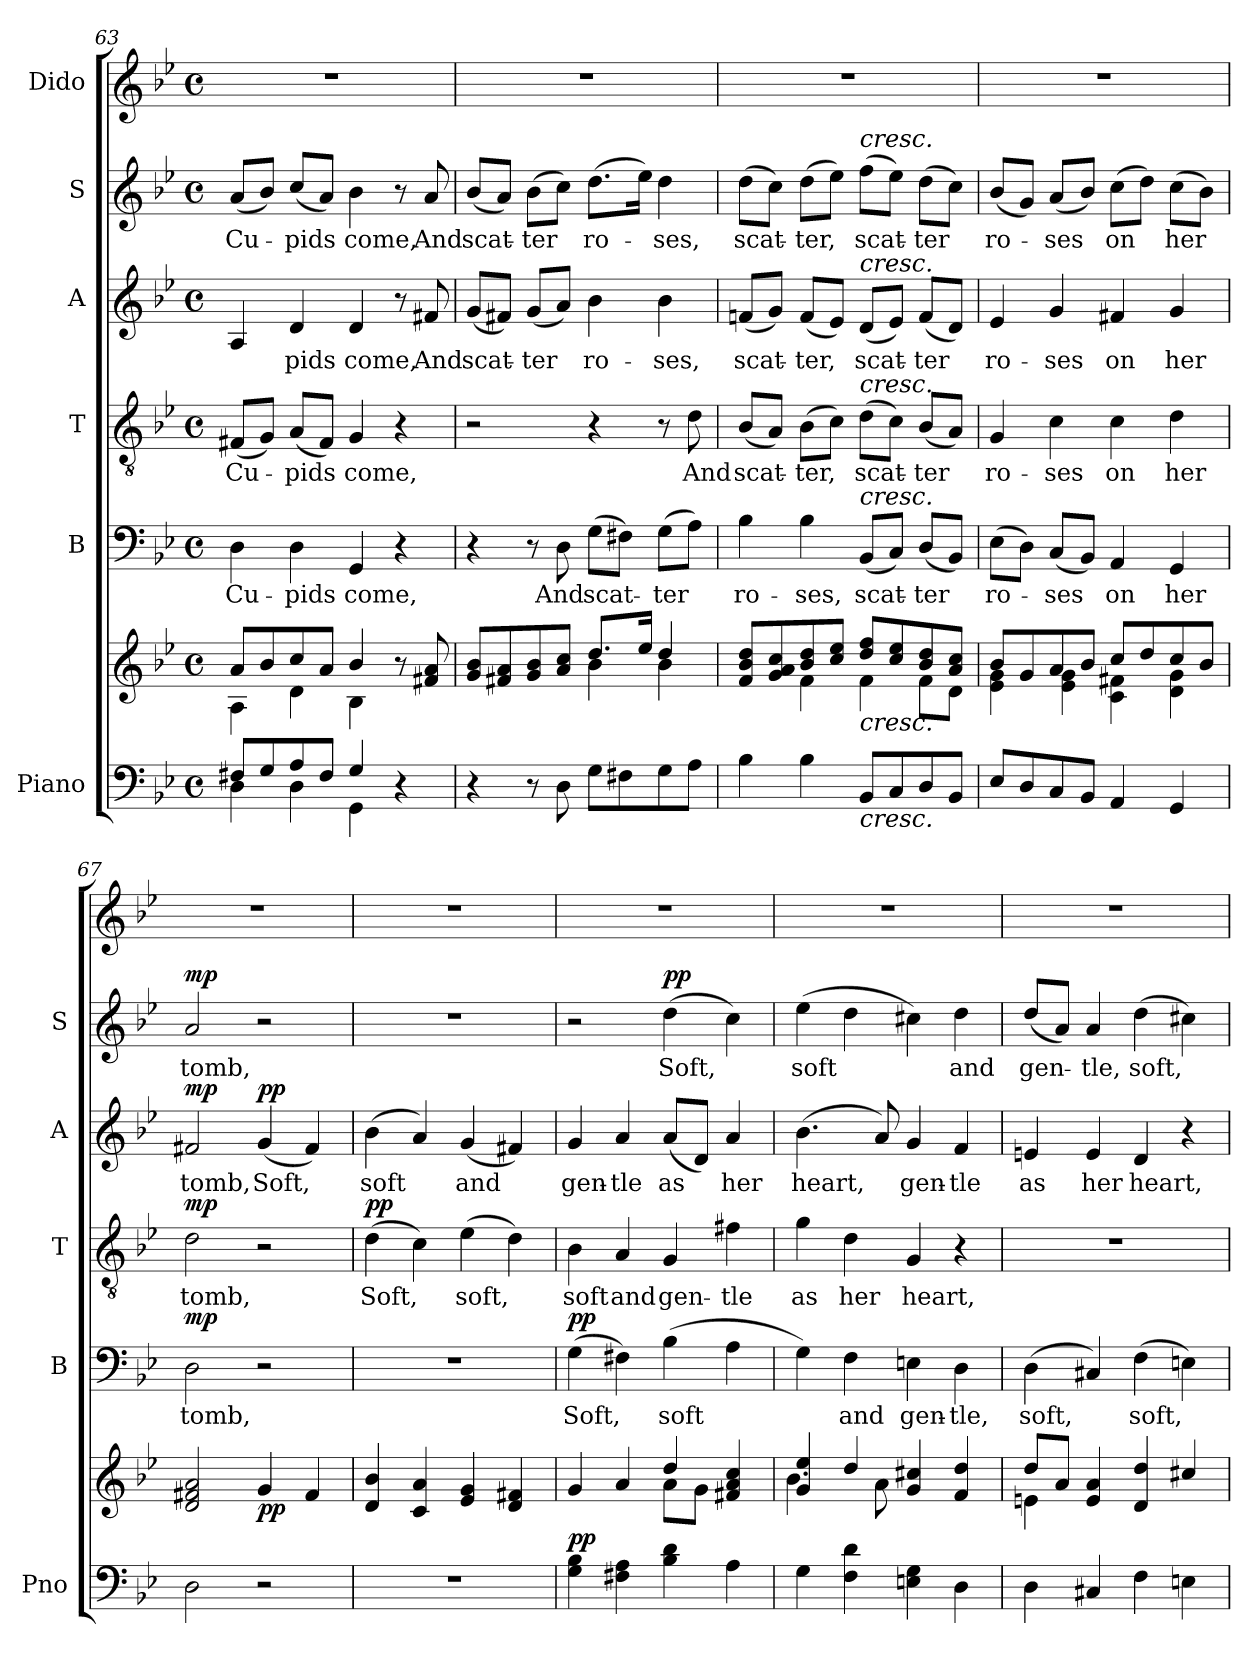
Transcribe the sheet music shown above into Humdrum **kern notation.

**kern	**kern	**dynam	**kern	**text	**dynam	**kern	**text	**dynam	**kern	**text	**dynam	**kern	**text	**dynam	**kern
*part6	*part6	*part6	*part5	*part5	*part5	*part4	*part4	*part4	*part3	*part3	*part3	*part2	*part2	*part2	*part1
*staff7	*staff6	*staff6/7	*staff5	*staff5	*staff5	*staff4	*staff4	*staff4	*staff3	*staff3	*staff3	*staff2	*staff2	*staff2	*staff1
*I"Piano	*	*	*I"B	*	*	*I"T	*	*	*I"A	*	*	*I"S	*	*	*I"Dido
*I'Pno	*	*	*I'B	*	*	*I'T	*	*	*I'A	*	*	*I'S	*	*	*
*clefF4	*clefG2	*	*clefF4	*	*	*clefGv2	*	*	*clefG2	*	*	*clefG2	*	*	*clefG2
*k[b-e-]	*k[b-e-]	*	*k[b-e-]	*	*	*k[b-e-]	*	*	*k[b-e-]	*	*	*k[b-e-]	*	*	*k[b-e-]
*M4/4	*M4/4	*	*M4/4	*	*	*M4/4	*	*	*M4/4	*	*	*M4/4	*	*	*M4/4
*met(c)	*met(c)	*	*met(c)	*	*	*met(c)	*	*	*met(c)	*	*	*met(c)	*	*	*met(c)
=63	=63	=63	=63	=63	=63	=63	=63	=63	=63	=63	=63	=63	=63	=63	=63
*^	*^	*	*	*	*	*	*	*	*	*	*	*	*	*	*
!	!	!	!	!	!	!LO:LY:b	!	!	!LO:LY:b	!	!	!	!	!	!LO:LY:b	!	!
8F#X/L	4D\	8a/L	4A\	.	4D\	Cu-	.	(<8F#X/L	Cu-	.	4A/	.	.	(<8a/L	Cu-	.	1r
8G/	.	8b-/	.	.	.	.	.	8G/J)	.	.	.	.	.	8b-/J)	.	.	.
!	!	!	!	!	!	!LO:LY:b	!	!	!LO:LY:b	!	!	!LO:LY:b	!	!	!LO:LY:b	!	!
8A/	4D\	8cc/	4d\	.	4D\	-pids	.	(<8A/L	-pids	.	4d/	-pids	.	(<8cc/L	-pids	.	.
8F#/J	.	8a/J	.	.	.	.	.	8F#/J)	.	.	.	.	.	8a/J)	.	.	.
!	!	!	!	!	!	!LO:LY:b	!	!	!LO:LY:b	!	!	!LO:LY:b	!	!	!LO:LY:b	!	!
4G/	4GG\	4b-/	4B-\	.	4GG/	come,	.	4G/	come,	.	4d/	come,	.	4b-\	come,	.	.
4r	4ryy	8r	4ryy	.	4r	.	.	4r	.	.	8r	.	.	8r	.	.	.
!	!	!	!	!	!	!	!	!	!	!	!	!LO:LY:b	!	!	!LO:LY:b	!	!
.	.	8f#X/ 8a/	.	.	.	.	.	.	.	.	8f#X/	And	.	8a/	And	.	.
*v	*v	*	*	*	*	*	*	*	*	*	*	*	*	*	*	*	*
=64	=64	=64	=64	=64	=64	=64	=64	=64	=64	=64	=64	=64	=64	=64	=64	=64
!	!	!	!	!	!	!	!	!	!	!	!LO:LY:b	!	!	!LO:LY:b	!	!
4r	8g/ 8b-/L	2ryy	.	4r	.	.	2r	.	.	(<8g/L	scat-	.	(<8b-/L	scat-	.	1r
.	8f#X/ 8a/	.	.	.	.	.	.	.	.	8f#X/J)	.	.	8a/J)	.	.	.
!	!	!	!	!	!	!	!	!	!	!	!LO:LY:b	!	!	!LO:LY:b	!	!
8r	8g/ 8b-/	.	.	8r	.	.	.	.	.	(<8g/L	-ter	.	(>8b-\L	-ter	.	.
!	!	!	!	!	!LO:LY:b	!	!	!	!	!	!	!	!	!	!	!
8D\	8a/ 8cc/J	.	.	8D\	And	.	.	.	.	8a/J)	.	.	8cc\J)	.	.	.
!	!	!	!	!	!LO:LY:b	!	!	!	!	!	!LO:LY:b	!	!	!LO:LY:b	!	!
8G\L	8.dd/L	4b-\	.	(>8G\L	scat-	.	4r	.	.	4b-\	ro-	.	(>8.dd\L	ro-	.	.
8F#X\	.	.	.	8F#X\J)	.	.	.	.	.	.	.	.	.	.	.	.
.	16ee-/Jk	.	.	.	.	.	.	.	.	.	.	.	16ee-\Jk)	.	.	.
!	!	!	!	!	!LO:LY:b	!	!	!	!	!	!LO:LY:b	!	!	!LO:LY:b	!	!
8G\	4dd/	4b-\	.	(>8G\L	-ter	.	8r	.	.	4b-\	-ses,	.	4dd\	-ses,	.	.
!	!	!	!	!	!	!	!	!LO:LY:b	!	!	!	!	!	!	!	!
8A\J	.	.	.	8A\J)	.	.	8d\	And	.	.	.	.	.	.	.	.
!!LO:PB:g=z
=65	=65	=65	=65	=65	=65	=65	=65	=65	=65	=65	=65	=65	=65	=65	=65	=65
!	!	!	!	!	!LO:LY:b	!	!	!LO:LY:b	!	!	!LO:LY:b	!	!	!LO:LY:b	!	!
4B-\	8f/ 8b-/ 8dd/L	4ryy	.	4B-\	ro-	.	(<8B-/L	scat-	.	(<8fn/L	scat-	.	(>8dd\L	scat-	.	1r
.	8g/ 8a/ 8cc/	.	.	.	.	.	8A/J)	.	.	8g/J)	.	.	8cc\J)	.	.	.
!	!	!	!	!	!LO:LY:b	!	!	!LO:LY:b	!	!	!LO:LY:b	!	!	!LO:LY:b	!	!
4B-\	8b-/ 8dd/	4f\	.	4B-\	-ses,	.	(>8B-\L	-ter,	.	(<8f/L	-ter,	.	(>8dd\L	-ter,	.	.
.	8cc/ 8ee-/J	.	.	.	.	.	8c\J)	.	.	8e-/J)	.	.	8ee-\J)	.	.	.
!	!	!	!	!	!	!	!	!	!	!	!	!	!LO:TX:a:i:t=cresc.	!	!	!
!	!	!	!	!	!	!	!	!	!	!LO:TX:a:i:t=cresc.	!	!	!	!	!	!
!	!	!	!	!	!	!	!LO:TX:a:i:t=cresc.	!	!	!	!	!	!	!	!	!
!	!	!	!	!LO:TX:a:i:t=cresc.	!	!	!	!	!	!	!	!	!	!	!	!
!	!LO:TX:b:i:t=cresc.	!	!	!	!	!	!	!	!	!	!	!	!	!	!	!
!LO:TX:b:i:t=cresc.	!	!	!	!	!	!	!	!	!	!	!	!	!	!	!	!
!	!	!	!	!	!LO:LY:b	!	!	!LO:LY:b	!	!	!LO:LY:b	!	!	!LO:LY:b	!	!
8BB-/L	8dd/ 8ff/L	4f\	.	(<8BB-/L	scat-	.	(>8d\L	scat-	.	(<8d/L	scat-	.	(>8ff\L	scat-	.	.
8C/	8cc/ 8ee-/	.	.	8C/J)	.	.	8c\J)	.	.	8e-/J)	.	.	8ee-\J)	.	.	.
!	!	!	!	!	!LO:LY:b	!	!	!LO:LY:b	!	!	!LO:LY:b	!	!	!LO:LY:b	!	!
8D/	8b-/ 8dd/	8f\L	.	(<8D/L	-ter	.	(<8B-/L	-ter	.	(<8f/L	-ter	.	(>8dd\L	-ter	.	.
8BB-/J	8a/ 8cc/J	8d\J	.	8BB-/J)	.	.	8A/J)	.	.	8d/J)	.	.	8cc\J)	.	.	.
=66	=66	=66	=66	=66	=66	=66	=66	=66	=66	=66	=66	=66	=66	=66	=66	=66
!	!	!	!	!	!LO:LY:b	!	!	!LO:LY:b	!	!	!LO:LY:b	!	!	!LO:LY:b	!	!
8E-/L	8b-/L	4e-\ 4g\	.	(>8E-\L	ro-	.	4G/	ro-	.	4e-/	ro-	.	(<8b-/L	ro-	.	1r
8D/	8g/	.	.	8D\J)	.	.	.	.	.	.	.	.	8g/J)	.	.	.
!	!	!	!	!	!LO:LY:b	!	!	!LO:LY:b	!	!	!LO:LY:b	!	!	!LO:LY:b	!	!
8C/	8a/	4e-\ 4g\	.	(<8C/L	-ses	.	4c\	-ses	.	4g/	-ses	.	(<8a/L	-ses	.	.
8BB-/J	8b-/J	.	.	8BB-/J)	.	.	.	.	.	.	.	.	8b-/J)	.	.	.
!	!	!	!	!	!LO:LY:b	!	!	!LO:LY:b	!	!	!LO:LY:b	!	!	!LO:LY:b	!	!
4AA/	8cc/L	4c\ 4f#X\	.	4AA/	on	.	4c\	on	.	4f#X/	on	.	(>8cc\L	on	.	.
.	8dd/	.	.	.	.	.	.	.	.	.	.	.	8dd\J)	.	.	.
!	!	!	!	!	!LO:LY:b	!	!	!LO:LY:b	!	!	!LO:LY:b	!	!	!LO:LY:b	!	!
4GG/	8cc/	4d\ 4g\	.	4GG/	her	.	4d\	her	.	4g/	her	.	(>8cc\L	her	.	.
.	8b-/J	.	.	.	.	.	.	.	.	.	.	.	8b-\J)	.	.	.
*	*v	*v	*	*	*	*	*	*	*	*	*	*	*	*	*	*
=67	=67	=67	=67	=67	=67	=67	=67	=67	=67	=67	=67	=67	=67	=67	=67
!	!	!LO:DY:a=2	!	!LO:LY:b	!	!	!LO:LY:b	!	!	!LO:LY:b	!	!	!LO:LY:b	!	!
!	!	!LO:DY:n=1:a	!	!	!LO:DY:a	!	!	!LO:DY:a	!	!	!LO:DY:a	!	!	!LO:DY:a	!
2D\	2d/ 2f#X/ 2a/	mp mp	2D\	tomb,	mp	2d\	tomb,	mp	2f#X/	tomb,	mp	2a/	tomb,	mp	1r
!	!	!LO:DY:n=2:b	!	!	!	!	!	!	!	!LO:LY:b	!LO:DY:a	!	!	!	!
2r	4g/	pp	2r	.	.	2r	.	.	(<4g/	Soft,	pp	2r	.	.	.
.	4f#/	.	.	.	.	.	.	.	4f#/)	.	.	.	.	.	.
=68	=68	=68	=68	=68	=68	=68	=68	=68	=68	=68	=68	=68	=68	=68	=68
!	!	!	!	!	!	!	!LO:LY:b	!LO:DY:a	!	!LO:LY:b	!	!	!	!	!
1r	4d/ 4b-/	.	1r	.	.	(>4d\	Soft,	pp	(>4b-\	soft	.	1r	.	.	1r
.	4c/ 4a/	.	.	.	.	4c\)	.	.	4a/)	.	.	.	.	.	.
!	!	!	!	!	!	!	!LO:LY:b	!	!	!LO:LY:b	!	!	!	!	!
.	4e-/ 4g/	.	.	.	.	(>4e-\	soft,	.	(<4g/	and	.	.	.	.	.
.	4d/ 4f#X/	.	.	.	.	4d\)	.	.	4f#X/)	.	.	.	.	.	.
!!LO:LB:g=z
=69	=69	=69	=69	=69	=69	=69	=69	=69	=69	=69	=69	=69	=69	=69	=69
*	*^	*	*	*	*	*	*	*	*	*	*	*	*	*	*
!	!	!	!LO:DY:a=2	!	!LO:LY:b	!LO:DY:a	!	!LO:LY:b	!	!	!LO:LY:b	!	!	!	!	!
4G\ 4B-\	4g/	2ryy	pp	(>4G\	Soft,	pp	4B-\	soft	.	4g/	gen-	.	2r	.	.	1r
!	!	!	!	!	!	!	!	!LO:LY:b	!	!	!LO:LY:b	!	!	!	!	!
4F#X\ 4A\	4a/	.	.	4F#X\)	.	.	4A/	and	.	4a/	-tle	.	.	.	.	.
!	!	!	!	!	!LO:LY:b	!	!	!LO:LY:b	!	!	!LO:LY:b	!	!	!LO:LY:b	!LO:DY:a	!
4B-\ 4d\	4dd/	8a\L	.	(>4B-\	soft	.	4G/	gen-	.	(<8a/L	as	.	(>4dd\	Soft,	pp	.
.	.	8g\J	.	.	.	.	.	.	.	8d/J)	.	.	.	.	.	.
!	!	!	!	!	!	!	!	!LO:LY:b	!	!	!LO:LY:b	!	!	!	!	!
4A\	4f#X/ 4a/ 4cc/	4ryy	.	4A\	.	.	4f#X\	-tle	.	4a/	her	.	4cc\)	.	.	.
=70	=70	=70	=70	=70	=70	=70	=70	=70	=70	=70	=70	=70	=70	=70	=70	=70
!	!	!	!	!	!	!	!	!LO:LY:b	!	!	!LO:LY:b	!	!	!LO:LY:b	!	!
4G\	4g/ 4ee-/	4.b-\	.	4G\)	.	.	4g\	as	.	(>4.b-\	heart,	.	(>4ee-\	soft	.	1r
!	!	!	!	!	!LO:LY:b	!	!	!LO:LY:b	!	!	!	!	!	!	!	!
4F\ 4d\	4dd/	.	.	4F\	and	.	4d\	her	.	.	.	.	4dd\	.	.	.
.	.	8a\	.	.	.	.	.	.	.	8a/)	.	.	.	.	.	.
!	!	!	!	!	!LO:LY:b	!	!	!LO:LY:b	!	!	!LO:LY:b	!	!	!	!	!
4En\ 4G\	4g/ 4cc#X/	2ryy	.	4En\	gen-	.	4G/	heart,	.	4g/	gen-	.	4cc#X\)	.	.	.
!	!	!	!	!	!LO:LY:b	!	!	!	!	!	!LO:LY:b	!	!	!LO:LY:b	!	!
4D\	4f/ 4dd/	.	.	4D\	-tle,	.	4r	.	.	4f/	-tle	.	4dd\	and	.	.
=71	=71	=71	=71	=71	=71	=71	=71	=71	=71	=71	=71	=71	=71	=71	=71	=71
!	!	!	!	!	!LO:LY:b	!	!	!	!	!	!LO:LY:b	!	!	!LO:LY:b	!	!
4D\	8dd/L	4en\	.	(>4D\	soft,	.	1r	.	.	4en/	as	.	(<8dd/L	gen-	.	1r
.	8a/J	.	.	.	.	.	.	.	.	.	.	.	8a/J)	.	.	.
!	!	!	!	!	!	!	!	!	!	!	!LO:LY:b	!	!	!LO:LY:b	!	!
4C#X/	4e/ 4a/	2.ryy	.	4C#X/)	.	.	.	.	.	4e/	her	.	4a/	-tle,	.	.
!	!	!	!	!	!LO:LY:b	!	!	!	!	!	!LO:LY:b	!	!	!LO:LY:b	!	!
4F\	4d/ 4dd/	.	.	(>4F\	soft,	.	.	.	.	4d/	heart,	.	(>4dd\	soft,	.	.
4En\	4cc#X/	.	.	4En\)	.	.	.	.	.	4r	.	.	4cc#X\)	.	.	.
*	*v	*v	*	*	*	*	*	*	*	*	*	*	*	*	*	*
=	=	=	=	=	=	=	=	=	=	=	=	=	=	=	=
*-	*-	*-	*-	*-	*-	*-	*-	*-	*-	*-	*-	*-	*-	*-	*-
